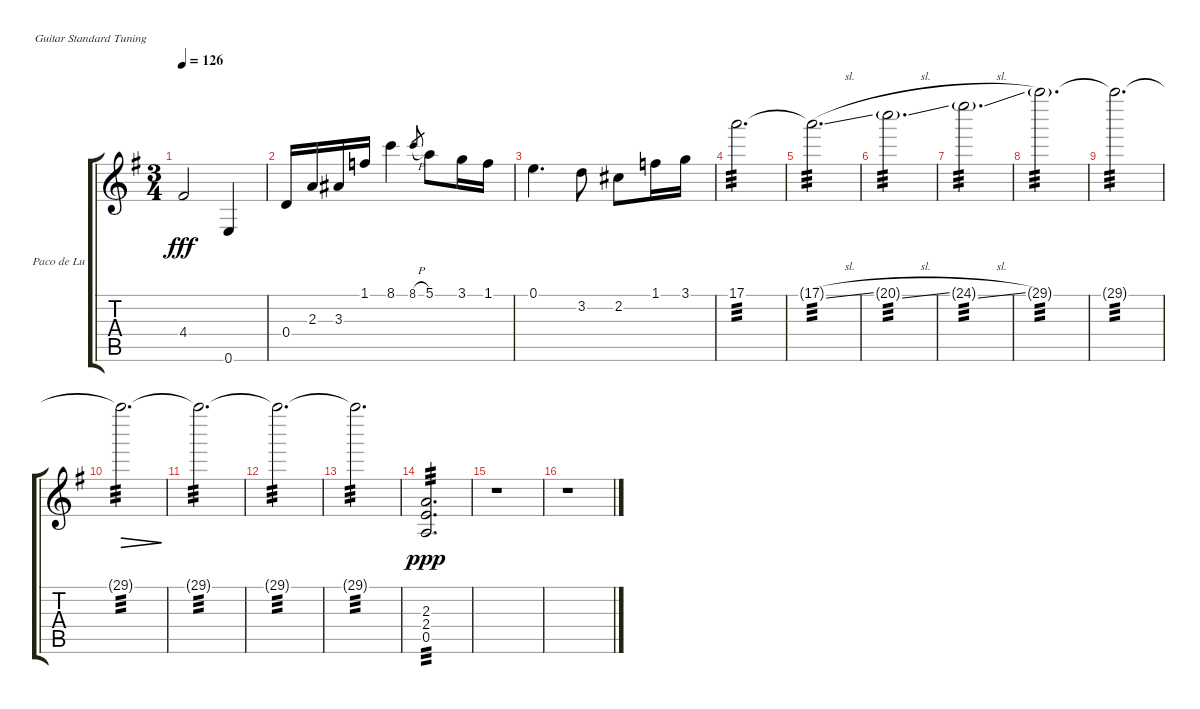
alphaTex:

\bracketExtendMode groupsimilarinstruments
\firstSystemTrackNameOrientation horizontal
\otherSystemsTrackNameOrientation horizontal
\track ("Paco de Lucía" "Paco de Lu") {instrument acousticguitarnylon}
\staff {score tabs}
\tuning (E4 B3 G3 D3 A2 E2)
\ts (3 4)
\tempo 126
\clef g2
\ks g
4.4{t}.2{dy fff} 0.6.4 |
0.4.16 2.3.16 3.3.16 1.1.16 8.1.4 8.1{h}.8{gr} 5.1.8 3.1.16 1.1.16 |
0.1.4{d} 3.2.8 2.2.8 1.1.16 3.1.16 |
17.1.2{d tp 3} |
17.1{sl t}.2{d tp 3} |
20.1{sl g}.2{d tp 3} |
24.1{sl g}.2{d tp 3} |
29.1{g}.2{d tp 3} |
29.1{t}.2{d tp 3} |
29.1{t}.2{d tp 3 dec} |
29.1{t}.2{d tp 3} |
29.1{t}.2{d tp 3} |
29.1{t}.2{d tp 3} |
(2.3 2.4 0.5).2{d tp 3 dy ppp} |
r.1 |
r.1
